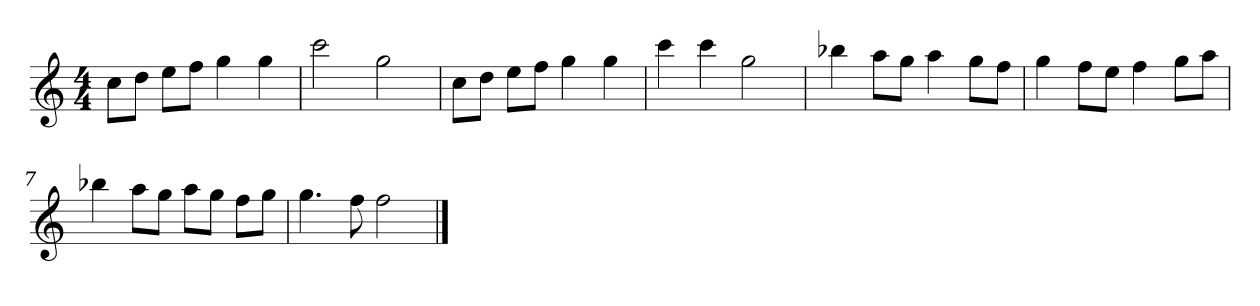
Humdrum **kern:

**kern
*part1
*staff1
*k[]
*M4/4
*MM120
=1
8ccL
8ddJ
8eeL
8ffJ
4gg
4gg
=2
2ccc
2gg
=3
8ccL
8ddJ
8eeL
8ffJ
4gg
4gg
=4
4ccc
4ccc
2gg
=5
4bb-X
8aaL
8ggJ
4aa
8ggL
8ffJ
=6
4gg
8ffL
8eeJ
4ff
8ggL
8aaJ
=7
4bb-X
8aaL
8ggJ
8aaL
8ggJ
8ffL
8ggJ
=8
4.gg
8ff
2ff
==
*-
